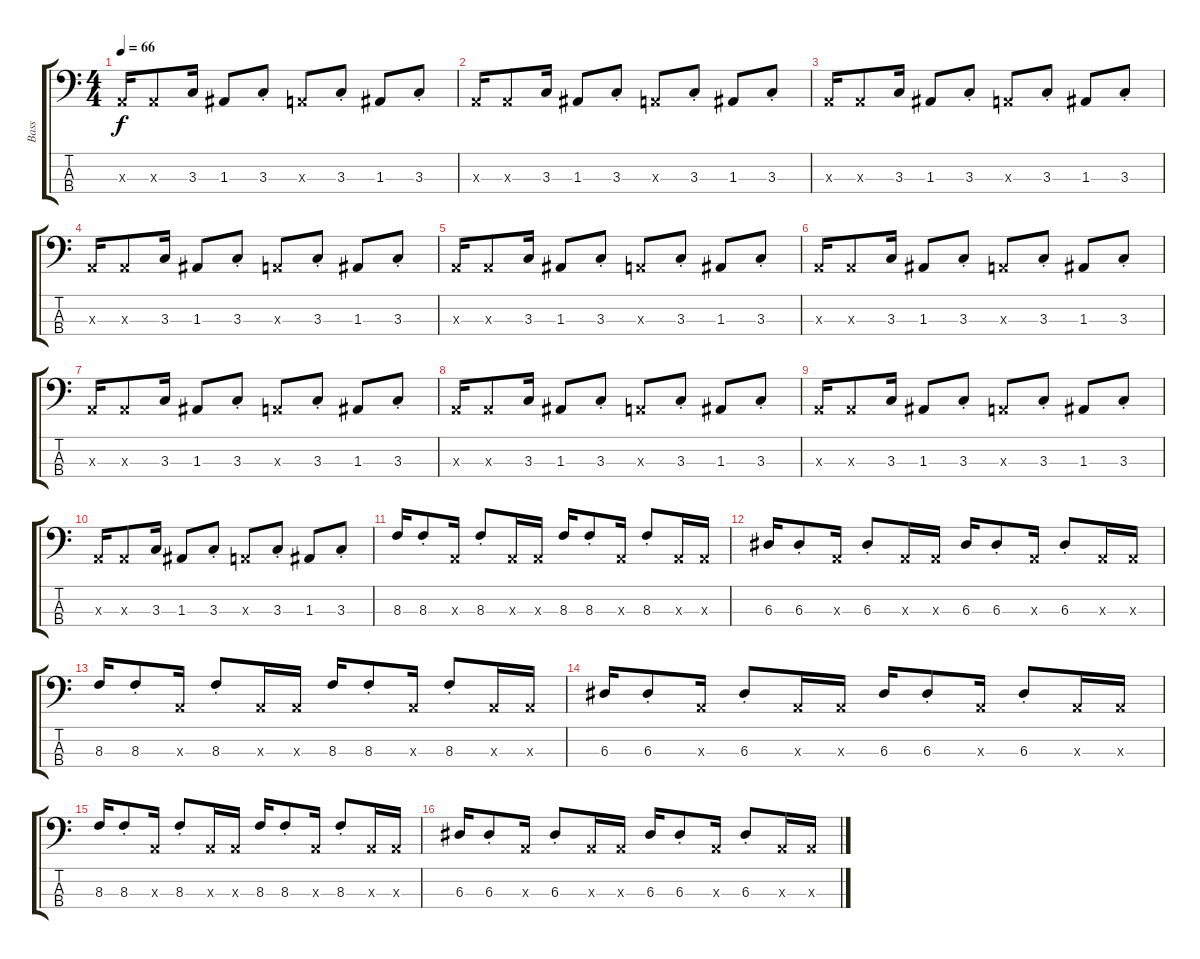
\track ("Bass" "Bass") {instrument electricbassfinger}
\staff {score tabs}
\tuning (G2 D2 A1 E1) {hide}
\ts (4 4)
\tempo 66
\clef f4
\ks c
0.3{x}.16{dy f} 0.3{x}.8 3.3.16 1.3.8 3.3{st}.8 0.3{x}.8 3.3{st}.8 1.3.8 3.3{st}.8 |
0.3{x}.16 0.3{x}.8 3.3.16 1.3.8 3.3{st}.8 0.3{x}.8 3.3{st}.8 1.3.8 3.3{st}.8 |
0.3{x}.16 0.3{x}.8 3.3.16 1.3.8 3.3{st}.8 0.3{x}.8 3.3{st}.8 1.3.8 3.3{st}.8 |
0.3{x}.16 0.3{x}.8 3.3.16 1.3.8 3.3{st}.8 0.3{x}.8 3.3{st}.8 1.3.8 3.3{st}.8 |
0.3{x}.16 0.3{x}.8 3.3.16 1.3.8 3.3{st}.8 0.3{x}.8 3.3{st}.8 1.3.8 3.3{st}.8 |
0.3{x}.16 0.3{x}.8 3.3.16 1.3.8 3.3{st}.8 0.3{x}.8 3.3{st}.8 1.3.8 3.3{st}.8 |
0.3{x}.16 0.3{x}.8 3.3.16 1.3.8 3.3{st}.8 0.3{x}.8 3.3{st}.8 1.3.8 3.3{st}.8 |
0.3{x}.16 0.3{x}.8 3.3.16 1.3.8 3.3{st}.8 0.3{x}.8 3.3{st}.8 1.3.8 3.3{st}.8 |
0.3{x}.16 0.3{x}.8 3.3.16 1.3.8 3.3{st}.8 0.3{x}.8 3.3{st}.8 1.3.8 3.3{st}.8 |
0.3{x}.16 0.3{x}.8 3.3.16 1.3.8 3.3{st}.8 0.3{x}.8 3.3{st}.8 1.3.8 3.3{st}.8 |
8.3.16 8.3{st}.8 0.3{x}.16 8.3{st}.8 0.3{x}.16 0.3{x}.16 8.3.16 8.3{st}.8 0.3{x}.16 8.3{st}.8 0.3{x}.16 0.3{x}.16 |
6.3.16 6.3{st}.8 0.3{x}.16 6.3{st}.8 0.3{x}.16 0.3{x}.16 6.3.16 6.3{st}.8 0.3{x}.16 6.3{st}.8 0.3{x}.16 0.3{x}.16 |
8.3.16 8.3{st}.8 0.3{x}.16 8.3{st}.8 0.3{x}.16 0.3{x}.16 8.3.16 8.3{st}.8 0.3{x}.16 8.3{st}.8 0.3{x}.16 0.3{x}.16 |
6.3.16 6.3{st}.8 0.3{x}.16 6.3{st}.8 0.3{x}.16 0.3{x}.16 6.3.16 6.3{st}.8 0.3{x}.16 6.3{st}.8 0.3{x}.16 0.3{x}.16 |
8.3.16 8.3{st}.8 0.3{x}.16 8.3{st}.8 0.3{x}.16 0.3{x}.16 8.3.16 8.3{st}.8 0.3{x}.16 8.3{st}.8 0.3{x}.16 0.3{x}.16 |
6.3.16 6.3{st}.8 0.3{x}.16 6.3{st}.8 0.3{x}.16 0.3{x}.16 6.3.16 6.3{st}.8 0.3{x}.16 6.3{st}.8 0.3{x}.16 0.3{x}.16
